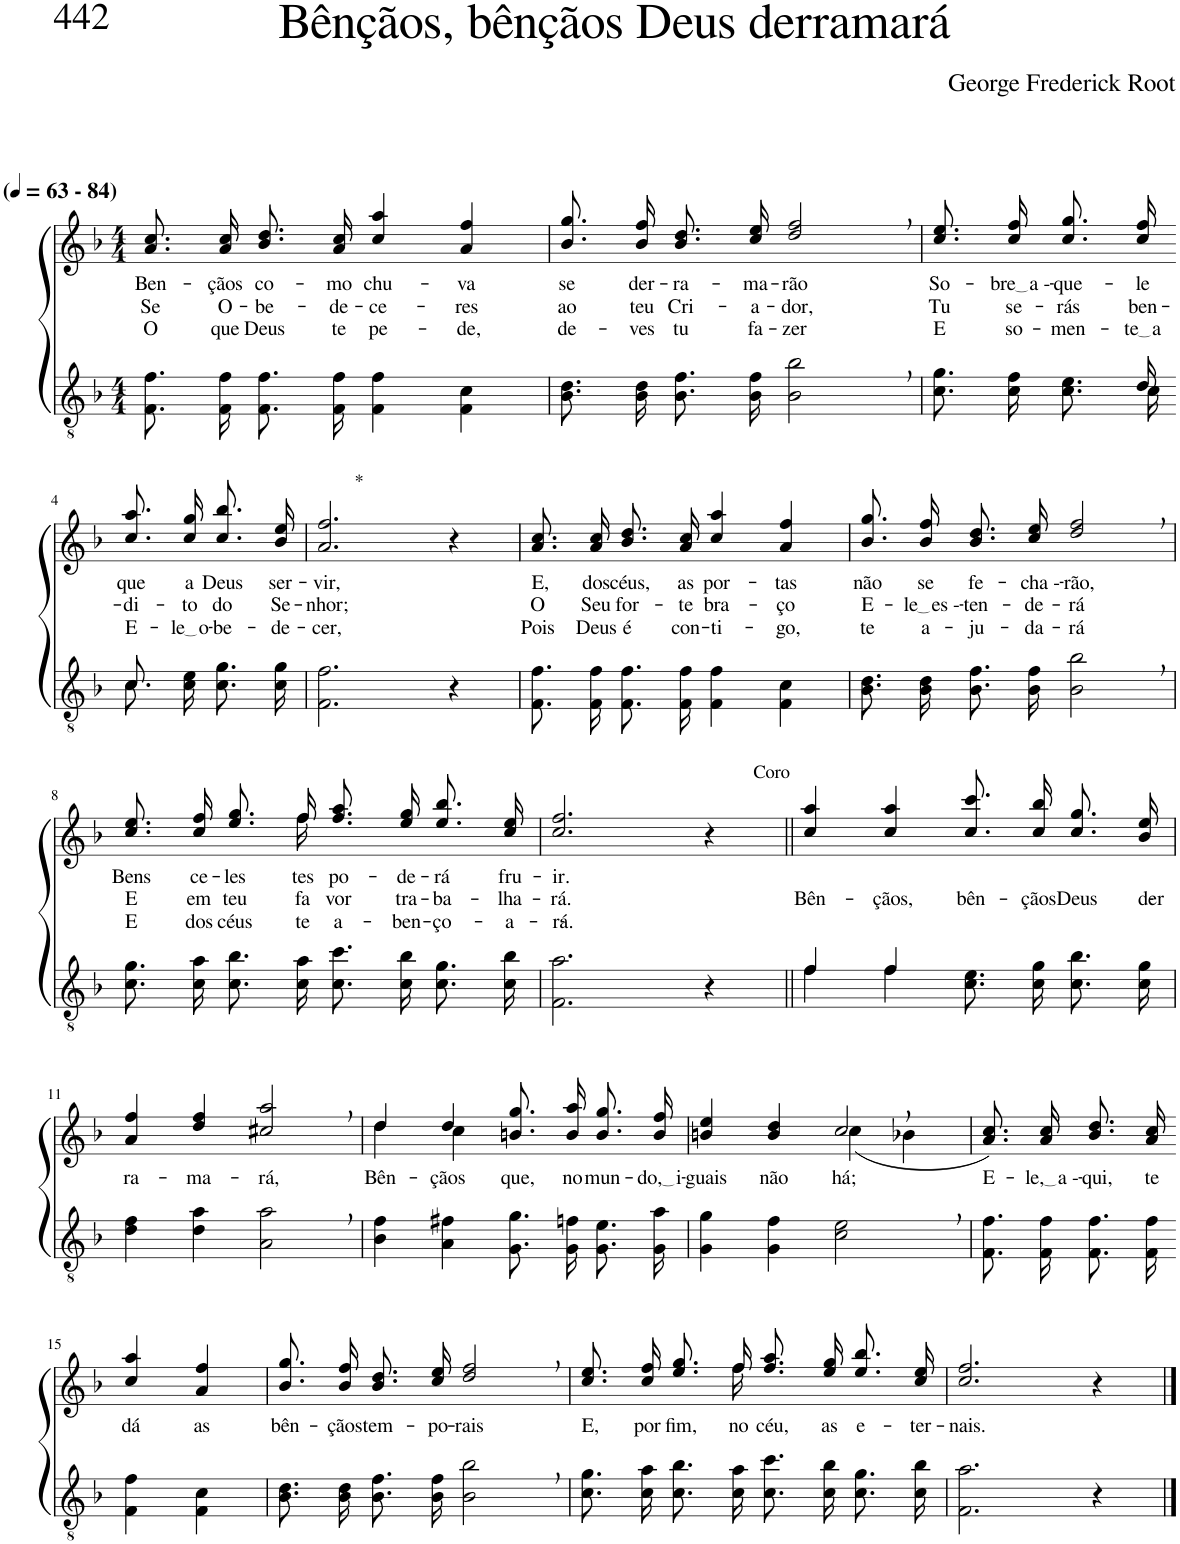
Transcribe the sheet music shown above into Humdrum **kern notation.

**kern	**kern	**text	**text	**text
*part2	*part1	*part1	*part1	*part1
*staff2	*staff1	*staff1	*staff1	*staff1
*I"Parte III e IV	*I"Parte I e II	*	*	*
*clefGv2	*clefG2	*	*	*
*Trd5c9	*Trd5c9	*	*	*
*k[b-]	*k[b-]	*	*	*
*M4/4	*M4/4	*	*	*
*MM63	*MM63	*	*	*
=1	=1	=1	=1	=1
!	!LO:TX:a:B:t=(	!	!	!
!	!LO:TX:a:B:t=- 84)	!	!	!
!	!	!LO:LY:b	!LO:LY:b	!LO:LY:b
8.F\ 8.f\L	8.a\ 8.cc\L	Ben-	Se	O
!	!	!LO:LY:b	!LO:LY:b	!LO:LY:b
16F\ 16f\Jk	16a\ 16cc\Jk	-çãos	O-	que
!	!	!LO:LY:b	!LO:LY:b	!LO:LY:b
8.F\ 8.f\L	8.b-\ 8.dd\L	co-	-be-	Deus
!	!	!LO:LY:b	!LO:LY:b	!LO:LY:b
16F\ 16f\Jk	16a\ 16cc\Jk	-mo	-de-	te
!	!	!LO:LY:b	!LO:LY:b	!LO:LY:b
4F\ 4f\	4cc/ 4aa/	chu-	-ce-	pe-
!	!	!LO:LY:b	!LO:LY:b	!LO:LY:b
4F\ 4c\	4a/ 4ff/	-va	-res	-de,
=2	=2	=2	=2	=2
!	!	!LO:LY:b	!LO:LY:b	!LO:LY:b
8.B-\ 8.d\L	8.b-\ 8.gg\L	se	ao	de-
!	!	!LO:LY:b	!LO:LY:b	!LO:LY:b
16B-\ 16d\Jk	16b-\ 16ff\Jk	der-	teu	-ves
!	!	!LO:LY:b	!LO:LY:b	!LO:LY:b
8.B-\ 8.f\L	8.b-\ 8.dd\L	-ra-	Cri-	tu
!	!	!LO:LY:b	!LO:LY:b	!LO:LY:b
16B-\ 16f\Jk	16cc\ 16ee\Jk	-ma-	-a-	fa-
!	!	!LO:LY:b	!LO:LY:b	!LO:LY:b
2B-\, 2b-\,	2dd/, 2ff/,	-rão	-dor,	-zer
=3	=3	=3	=3	=3
*^	*	*	*	*
!	!	!	!LO:LY:b	!LO:LY:b	!LO:LY:b
8.c\ 8.g\L	4..ryy	8.cc\ 8.ee\L	So-	Tu	E
!	!	!	!LO:LY:b	!LO:LY:b	!LO:LY:b
16c\ 16f\Jk	.	16cc\ 16ff\Jk	bre a -	se-	so-
!	!	!	!LO:LY:b	!LO:LY:b	!LO:LY:b
8.c\ 8.e\L	.	8.cc\ 8.gg\L	-que-	-rás	-men-
!	!	!	!LO:LY:b	!LO:LY:b	!LO:LY:b
16c\Jk	16d/	16cc\ 16ff\Jk	-le	ben-	te a
!!LO:LB:g=z
=4-	=4-	=4-	=4-	=4-	=4-
!	!	!	!LO:LY:b	!LO:LY:b	!LO:LY:b
8.c\L	8.c/	8.cc\ 8.aa\L	que	-di-	E-
!	!	!	!LO:LY:b	!LO:LY:b	!LO:LY:b
16c\ 16e\Jk	4ryy	16cc\ 16gg\Jk	a	-to	le o
!	!	!	!LO:LY:b	!LO:LY:b	!LO:LY:b
8.c\ 8.g\L	.	8.cc\ 8.bb-\L	Deus	do	-be-
!	!	!	!LO:LY:b	!LO:LY:b	!LO:LY:b
16c\ 16g\Jk	16ryy	16b-\ 16ee\Jk	ser-	Se-	-de-
=5	=5	=5	=5	=5	=5
!	!	!LO:TX:a:t=*	!	!	!
!	!	!	!LO:LY:b	!LO:LY:b	!LO:LY:b
*v	*v	*	*	*	*
2.F\ 2.f\	2.a/ 2.ff/	-vir,	-nhor;	-cer,
4r	4r	.	.	.
=6	=6	=6	=6	=6
!	!	!LO:LY:b	!LO:LY:b	!LO:LY:b
8.F\ 8.f\L	8.a\ 8.cc\L	E,	O	Pois
!	!	!LO:LY:b	!LO:LY:b	!LO:LY:b
16F\ 16f\Jk	16a\ 16cc\Jk	dos	Seu	Deus
!	!	!LO:LY:b	!LO:LY:b	!LO:LY:b
8.F\ 8.f\L	8.b-\ 8.dd\L	céus,	for-	é
!	!	!LO:LY:b	!LO:LY:b	!LO:LY:b
16F\ 16f\Jk	16a\ 16cc\Jk	as	-te	con-
!	!	!LO:LY:b	!LO:LY:b	!LO:LY:b
4F\ 4f\	4cc/ 4aa/	por-	bra-	-ti-
!	!	!LO:LY:b	!LO:LY:b	!LO:LY:b
4F\ 4c\	4a/ 4ff/	-tas	-ço	-go,
=7	=7	=7	=7	=7
!	!	!LO:LY:b	!LO:LY:b	!LO:LY:b
8.B-\ 8.d\L	8.b-\ 8.gg\L	não	E-	te
!	!	!LO:LY:b	!LO:LY:b	!LO:LY:b
16B-\ 16d\Jk	16b-\ 16ff\Jk	se	le es -	a-
!	!	!LO:LY:b	!LO:LY:b	!LO:LY:b
8.B-\ 8.f\L	8.b-\ 8.dd\L	fe-	-ten-	-ju-
!	!	!LO:LY:b	!LO:LY:b	!LO:LY:b
16B-\ 16f\Jk	16cc\ 16ee\Jk	-cha --	-de-	-da-
!	!	!LO:LY:b	!LO:LY:b	!LO:LY:b
2B-\, 2b-\,	2dd/, 2ff/,	-rão,	-rá	-rá
!!LO:LB:g=z
=8	=8	=8	=8	=8
*	*^	*	*	*
!	!	!	!LO:LY:b	!LO:LY:b	!LO:LY:b
8.c\ 8.g\L	4..ryy	8.cc\ 8.ee\L	Bens	E	E
!	!	!	!LO:LY:b	!LO:LY:b	!LO:LY:b
16c\ 16a\Jk	.	16cc\ 16ff\Jk	ce-	em	dos
!	!	!	!LO:LY:b	!LO:LY:b	!LO:LY:b
8.c\ 8.b-\L	.	8.ee\ 8.gg\L	-les-	teu	céus
!	!	!	!LO:LY:b	!LO:LY:b	!LO:LY:b
16c\ 16a\Jk	16ff\	16ff\Jk	-tes	fa-	te
!	!	!	!LO:LY:b	!LO:LY:b	!LO:LY:b
8.c\ 8.cc\L	2ryy	8.ff\ 8.aa\L	po-	-vor	a-
!	!	!	!LO:LY:b	!LO:LY:b	!LO:LY:b
16c\ 16b-\Jk	.	16ee\ 16gg\Jk	-de-	tra-	-ben-
!	!	!	!LO:LY:b	!LO:LY:b	!LO:LY:b
8.c\ 8.g\L	.	8.ee\ 8.bb-\L	-rá	-ba-	-ço-
!	!	!	!LO:LY:b	!LO:LY:b	!LO:LY:b
16c\ 16b-\Jk	.	16cc\ 16ee\Jk	fru-	-lha-	-a-
=9	=9	=9	=9	=9	=9
!	!	!	!LO:LY:b	!LO:LY:b	!LO:LY:b
*	*v	*v	*	*	*
2.F\ 2.a\	2.cc/ 2.ff/	-ir.	-rá.	-rá.-
!	!LO:TX:a:t=Coro	!	!	!
4r	4r	.	.	.
=10||	=10||	=10||	=10||	=10||
*^	*	*	*	*
!	!	!	!	!LO:LY:b	!
4f/	4f\	4cc/ 4aa/	.	Bên-	.
!	!	!	!	!LO:LY:b	!
4f/	4f\	4cc/ 4aa/	.	-çãos,	.
!	!	!	!	!LO:LY:b	!
2ryy	8.c\ 8.e\L	8.cc\ 8.ccc\L	.	bên-	.
!	!	!	!	!LO:LY:b	!
.	16c\ 16g\Jk	16cc\ 16bb-\Jk	.	-çãos	.
!	!	!	!	!LO:LY:b	!
.	8.c\ 8.b-\L	8.cc\ 8.gg\L	.	Deus	.
!	!	!	!	!LO:LY:b	!
.	16c\ 16g\Jk	16b-\ 16ee\Jk	.	der-	.
!!LO:LB:g=z
=11	=11	=11	=11	=11	=11
!	!	!	!LO:LY:b	!	!
*v	*v	*	*	*	*
4d\ 4f\	4a/ 4ff/	ra-	.	.
!	!	!LO:LY:b	!	!
4d\ 4a\	4dd/ 4ff/	-ma-	.	.
!	!	!LO:LY:b	!	!
2A\, 2a\,	2cc#X/, 2aa/,	-rá,	.	.
=12	=12	=12	=12	=12
*	*^	*	*	*
!	!	!	!LO:LY:b	!	!
4B-\ 4f\	4dd/	4dd\	Bên-	.	.
!	!	!	!LO:LY:b	!	!
4A\ 4f#X\	4dd/	4cc\	-çãos	.	.
!	!	!	!LO:LY:b	!	!
8.G\ 8.g\L	8.bn\ 8.gg\L	2ryy	que,	.	.
!	!	!	!LO:LY:b	!	!
16G\ 16fn\Jk	16b\ 16aa\Jk	.	no	.	.
!	!	!	!LO:LY:b	!	!
8.G\ 8.e\L	8.b\ 8.gg\L	.	mun-	.	.
!	!	!	!LO:LY:b	!	!
16G\ 16a\Jk	16b\ 16ff\Jk	.	do, i	.	.
=13	=13	=13	=13	=13	=13
!	!	!	!LO:LY:b	!	!
4G\ 4g\	4bn/ 4ee/	2ryy	-guais	.	.
!	!	!	!LO:LY:b	!	!
4G\ 4f\	4b/ 4dd/	.	não	.	.
!	!	!	!LO:LY:b	!	!
2c\, 2e\,	2cc,/	(4cc\	há;	.	.
.	.	4b-X\	.	.	.
=14	=14	=14	=14	=14	=14
!	!	!	!LO:LY:b	!	!
*	*v	*v	*	*	*
8.F\ 8.f\L	8.a\ 8.cc\L)	E-	.	.
!	!	!LO:LY:b	!	!
16F\ 16f\Jk	16a\ 16cc\Jk	le, a -	.	.
!	!	!LO:LY:b	!	!
8.F\ 8.f\L	8.b-\ 8.dd\L	-qui,	.	.
!	!	!LO:LY:b	!	!
16F\ 16f\Jk	16a\ 16cc\Jk	te	.	.
!!LO:LB:g=z
=15-	=15-	=15-	=15-	=15-
!	!	!LO:LY:b	!	!
4F\ 4f\	4cc/ 4aa/	dá	.	.
!	!	!LO:LY:b	!	!
4F\ 4c\	4a/ 4ff/	as	.	.
=16	=16	=16	=16	=16
!	!	!LO:LY:b	!	!
8.B-\ 8.d\L	8.b-\ 8.gg\L	bên-	.	.
!	!	!LO:LY:b	!	!
16B-\ 16d\Jk	16b-\ 16ff\Jk	-çãos	.	.
!	!	!LO:LY:b	!	!
8.B-\ 8.f\L	8.b-\ 8.dd\L	tem-	.	.
!	!	!LO:LY:b	!	!
16B-\ 16f\Jk	16cc\ 16ee\Jk	-po-	.	.
!	!	!LO:LY:b	!	!
2B-\, 2b-\,	2dd/, 2ff/,	-rais	.	.
=17	=17	=17	=17	=17
*	*^	*	*	*
!	!	!	!LO:LY:b	!	!
8.c\ 8.g\L	4..ryy	8.cc\ 8.ee\L	E,	.	.
!	!	!	!LO:LY:b	!	!
16c\ 16a\Jk	.	16cc\ 16ff\Jk	por	.	.
!	!	!	!LO:LY:b	!	!
8.c\ 8.b-\L	.	8.ee\ 8.gg\L	fim,	.	.
!	!	!	!LO:LY:b	!	!
16c\ 16a\Jk	16ff\	16ff\Jk	no	.	.
!	!	!	!LO:LY:b	!	!
8.c\ 8.cc\L	2ryy	8.ff\ 8.aa\L	céu,	.	.
!	!	!	!LO:LY:b	!	!
16c\ 16b-\Jk	.	16ee\ 16gg\Jk	as	.	.
!	!	!	!LO:LY:b	!	!
8.c\ 8.g\L	.	8.ee\ 8.bb-\L	e-	.	.
!	!	!	!LO:LY:b	!	!
16c\ 16b-\Jk	.	16cc\ 16ee\Jk	-ter-	.	.
=18	=18	=18	=18	=18	=18
!	!	!	!LO:LY:b	!	!
*	*v	*v	*	*	*
2.F\ 2.a\	2.cc/ 2.ff/	-nais.	.	.
4r	4r	.	.	.
==	==	==	==	==
*-	*-	*-	*-	*-
